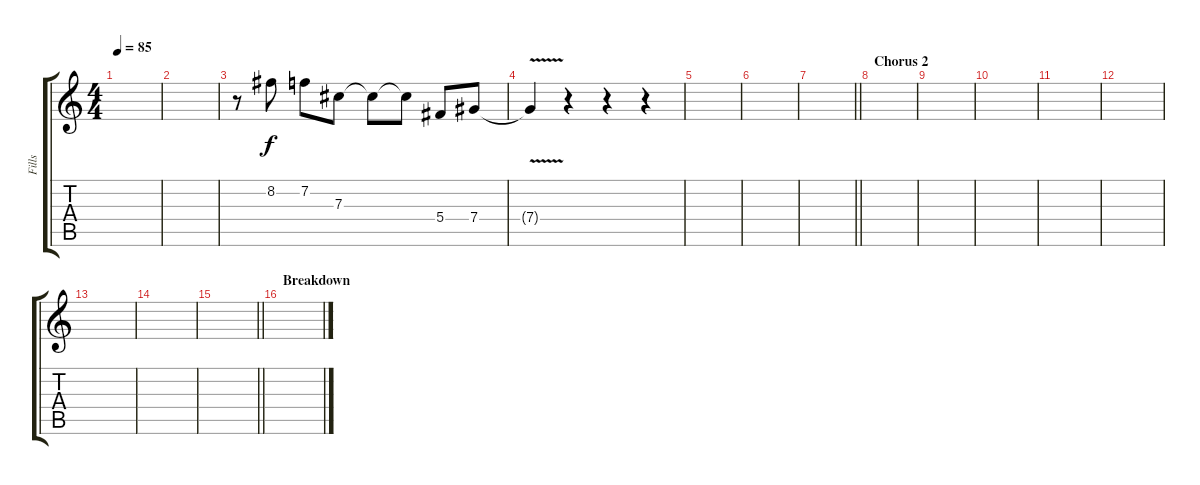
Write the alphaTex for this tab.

\track ("Fills" "Fills") {instrument distortionguitar}
\staff {score tabs}
\tuning (Eb4 Bb3 Gb3 Db3 Ab2 Eb2) {hide}
\ts (4 4)
\tempo 85
\clef g2
\ks c
|
|
r.8 8.2.8 7.2.8 7.3.8 7.3{t}.8 7.3{t}.8 5.4.8 7.4.8 |
7.4{v t}.4 r.4 r.4 r.4 |
|
|
\barLineRight lightlight
|
\section ("" "Chorus 2")
|
|
|
|
|
|
|
\barLineRight lightlight
|
\section ("" "Breakdown")
